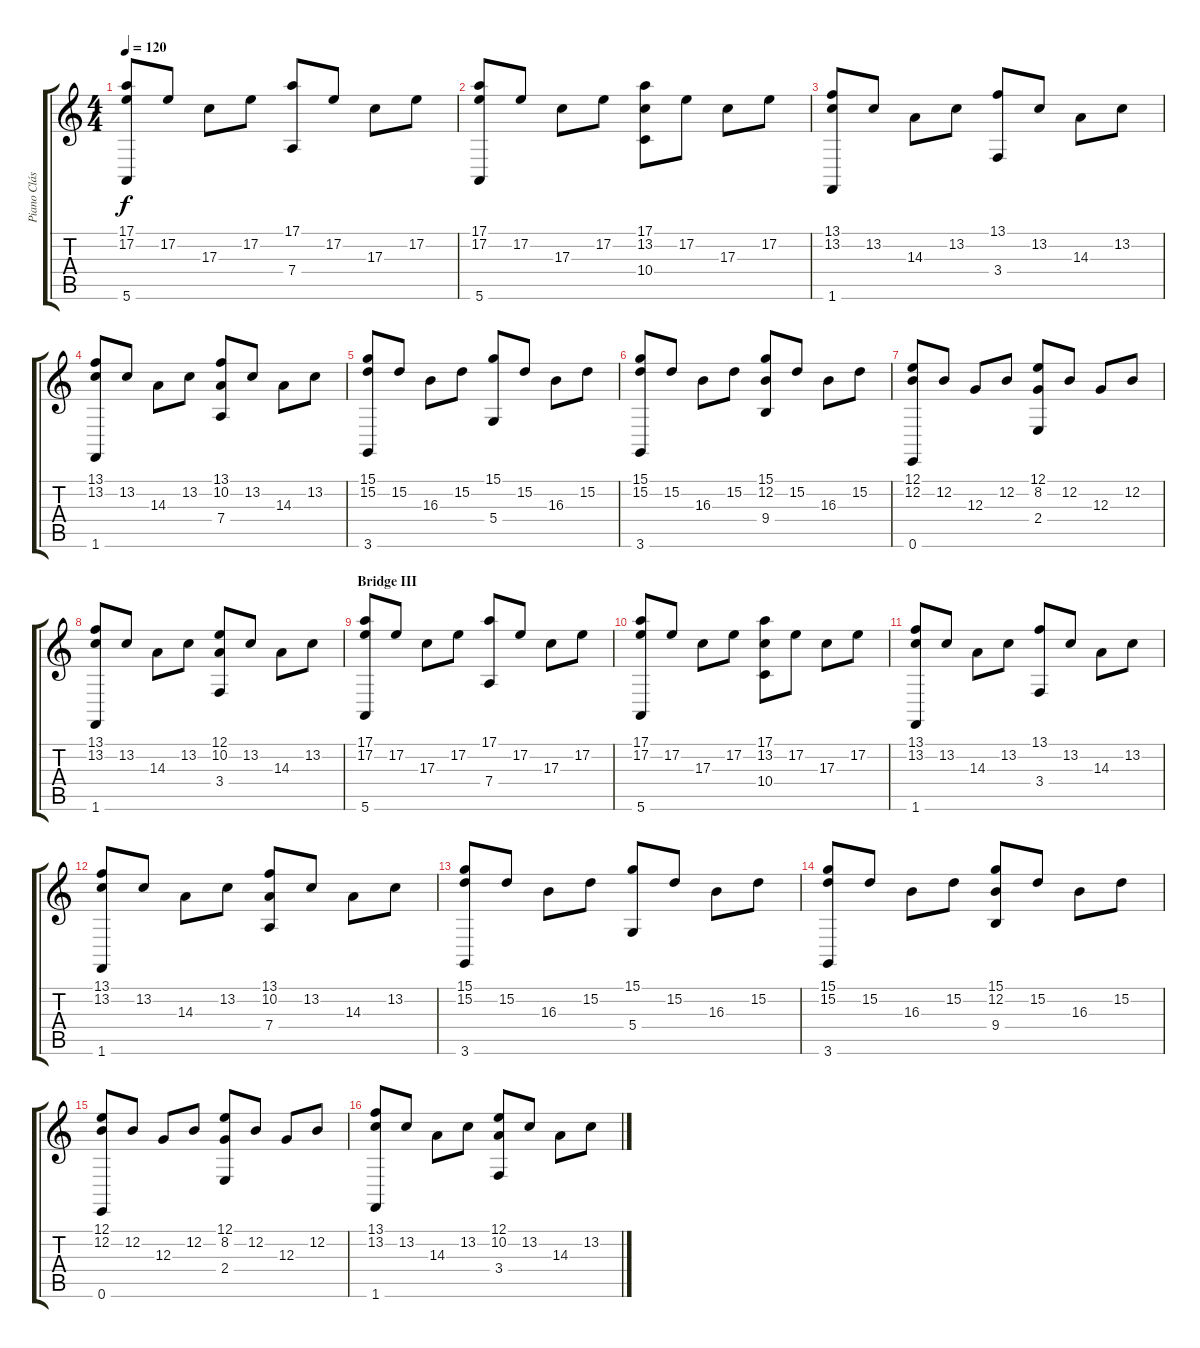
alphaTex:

\track ("Piano Clássico" "Piano Clás") {instrument brightacousticpiano}
\staff {score tabs}
\tuning (E4 B3 G3 D3 A2 E2) {hide}
\ts (4 4)
\tempo 120
\clef g2
\ks c
(17.1 17.2 5.6).8{dy f} 17.2.8 17.3.8 17.2.8 (17.1 7.4).8 17.2.8 17.3.8 17.2.8 |
(17.1 17.2 5.6).8 17.2.8 17.3.8 17.2.8 (17.1 13.2 10.4).8 17.2.8 17.3.8 17.2.8 |
(13.1 13.2 1.6).8 13.2.8 14.3.8 13.2.8 (13.1 3.4).8 13.2.8 14.3.8 13.2.8 |
(13.1 13.2 1.6).8 13.2.8 14.3.8 13.2.8 (13.1 10.2 7.4).8 13.2.8 14.3.8 13.2.8 |
(15.1 15.2 3.6).8 15.2.8 16.3.8 15.2.8 (15.1 5.4).8 15.2.8 16.3.8 15.2.8 |
(15.1 15.2 3.6).8 15.2.8 16.3.8 15.2.8 (15.1 12.2 9.4).8 15.2.8 16.3.8 15.2.8 |
(12.1 12.2 0.6).8 12.2.8 12.3.8 12.2.8 (12.1 8.2 2.4).8 12.2.8 12.3.8 12.2.8 |
(13.1 13.2 1.6).8 13.2.8 14.3.8 13.2.8 (12.1 10.2 3.4).8 13.2.8 14.3.8 13.2.8 |
\section ("" "Bridge III")
(17.1 17.2 5.6).8 17.2.8 17.3.8 17.2.8 (17.1 7.4).8 17.2.8 17.3.8 17.2.8 |
(17.1 17.2 5.6).8 17.2.8 17.3.8 17.2.8 (17.1 13.2 10.4).8 17.2.8 17.3.8 17.2.8 |
(13.1 13.2 1.6).8 13.2.8 14.3.8 13.2.8 (13.1 3.4).8 13.2.8 14.3.8 13.2.8 |
(13.1 13.2 1.6).8 13.2.8 14.3.8 13.2.8 (13.1 10.2 7.4).8 13.2.8 14.3.8 13.2.8 |
(15.1 15.2 3.6).8 15.2.8 16.3.8 15.2.8 (15.1 5.4).8 15.2.8 16.3.8 15.2.8 |
(15.1 15.2 3.6).8 15.2.8 16.3.8 15.2.8 (15.1 12.2 9.4).8 15.2.8 16.3.8 15.2.8 |
(12.1 12.2 0.6).8 12.2.8 12.3.8 12.2.8 (12.1 8.2 2.4).8 12.2.8 12.3.8 12.2.8 |
(13.1 13.2 1.6).8 13.2.8 14.3.8 13.2.8 (12.1 10.2 3.4).8 13.2.8 14.3.8 13.2.8
